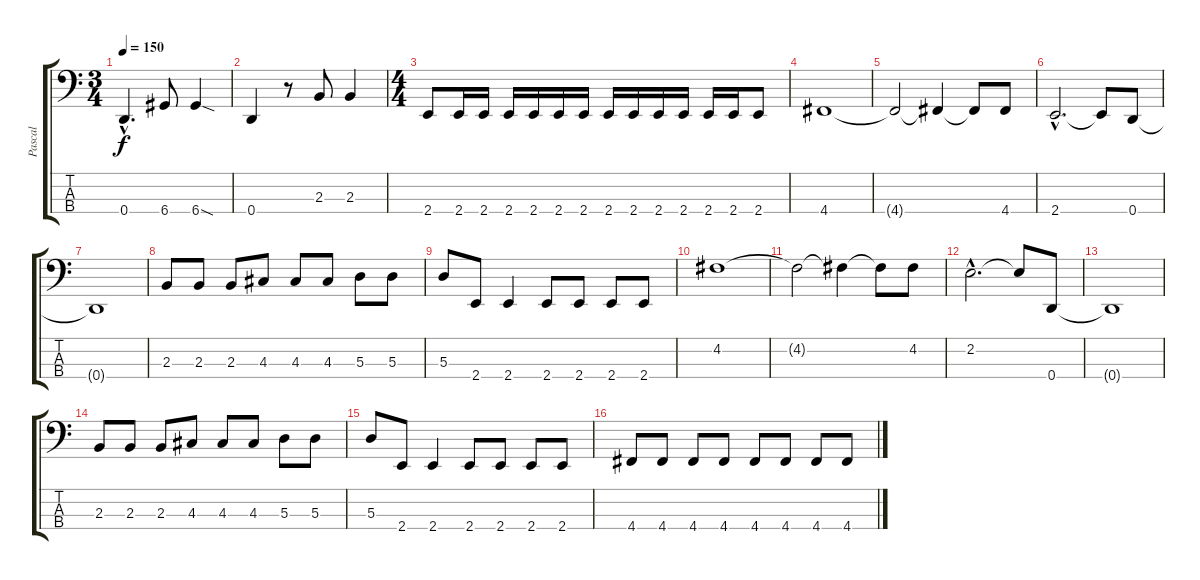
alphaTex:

\track ("Pascal" "Pascal") {instrument electricbasspick}
\staff {score tabs}
\tuning (G2 D2 A1 D1) {hide}
\ts (3 4)
\tempo 150
\clef f4
\ks c
0.4{hac}.4{d dy f} 6.4.8 6.4{sod}.4 |
0.4.4 r.8 2.3.8 2.3.4 |
\ts (4 4)
2.4.8 2.4.16 2.4.16 2.4.16 2.4.16 2.4.16 2.4.16 2.4.16 2.4.16 2.4.16 2.4.16 2.4.16 2.4.16 2.4.8 |
4.4.1 |
4.4{t}.2 4.4{t}.4 4.4{t}.8 4.4.8 |
2.4{hac}.2{d} 2.4{t}.8 0.4.8 |
0.4{t}.1 |
2.3.8 2.3.8 2.3.8 4.3.8 4.3.8 4.3.8 5.3.8 5.3.8 |
5.3.8 2.4.8 2.4.4 2.4.8 2.4.8 2.4.8 2.4.8 |
4.2.1 |
4.2{t}.2 4.2{t}.4 4.2{t}.8 4.2.8 |
2.2{hac}.2{d} 2.2{t}.8 0.4.8 |
0.4{t}.1 |
2.3.8 2.3.8 2.3.8 4.3.8 4.3.8 4.3.8 5.3.8 5.3.8 |
5.3.8 2.4.8 2.4.4 2.4.8 2.4.8 2.4.8 2.4.8 |
4.4.8 4.4.8 4.4.8 4.4.8 4.4.8 4.4.8 4.4.8 4.4.8
